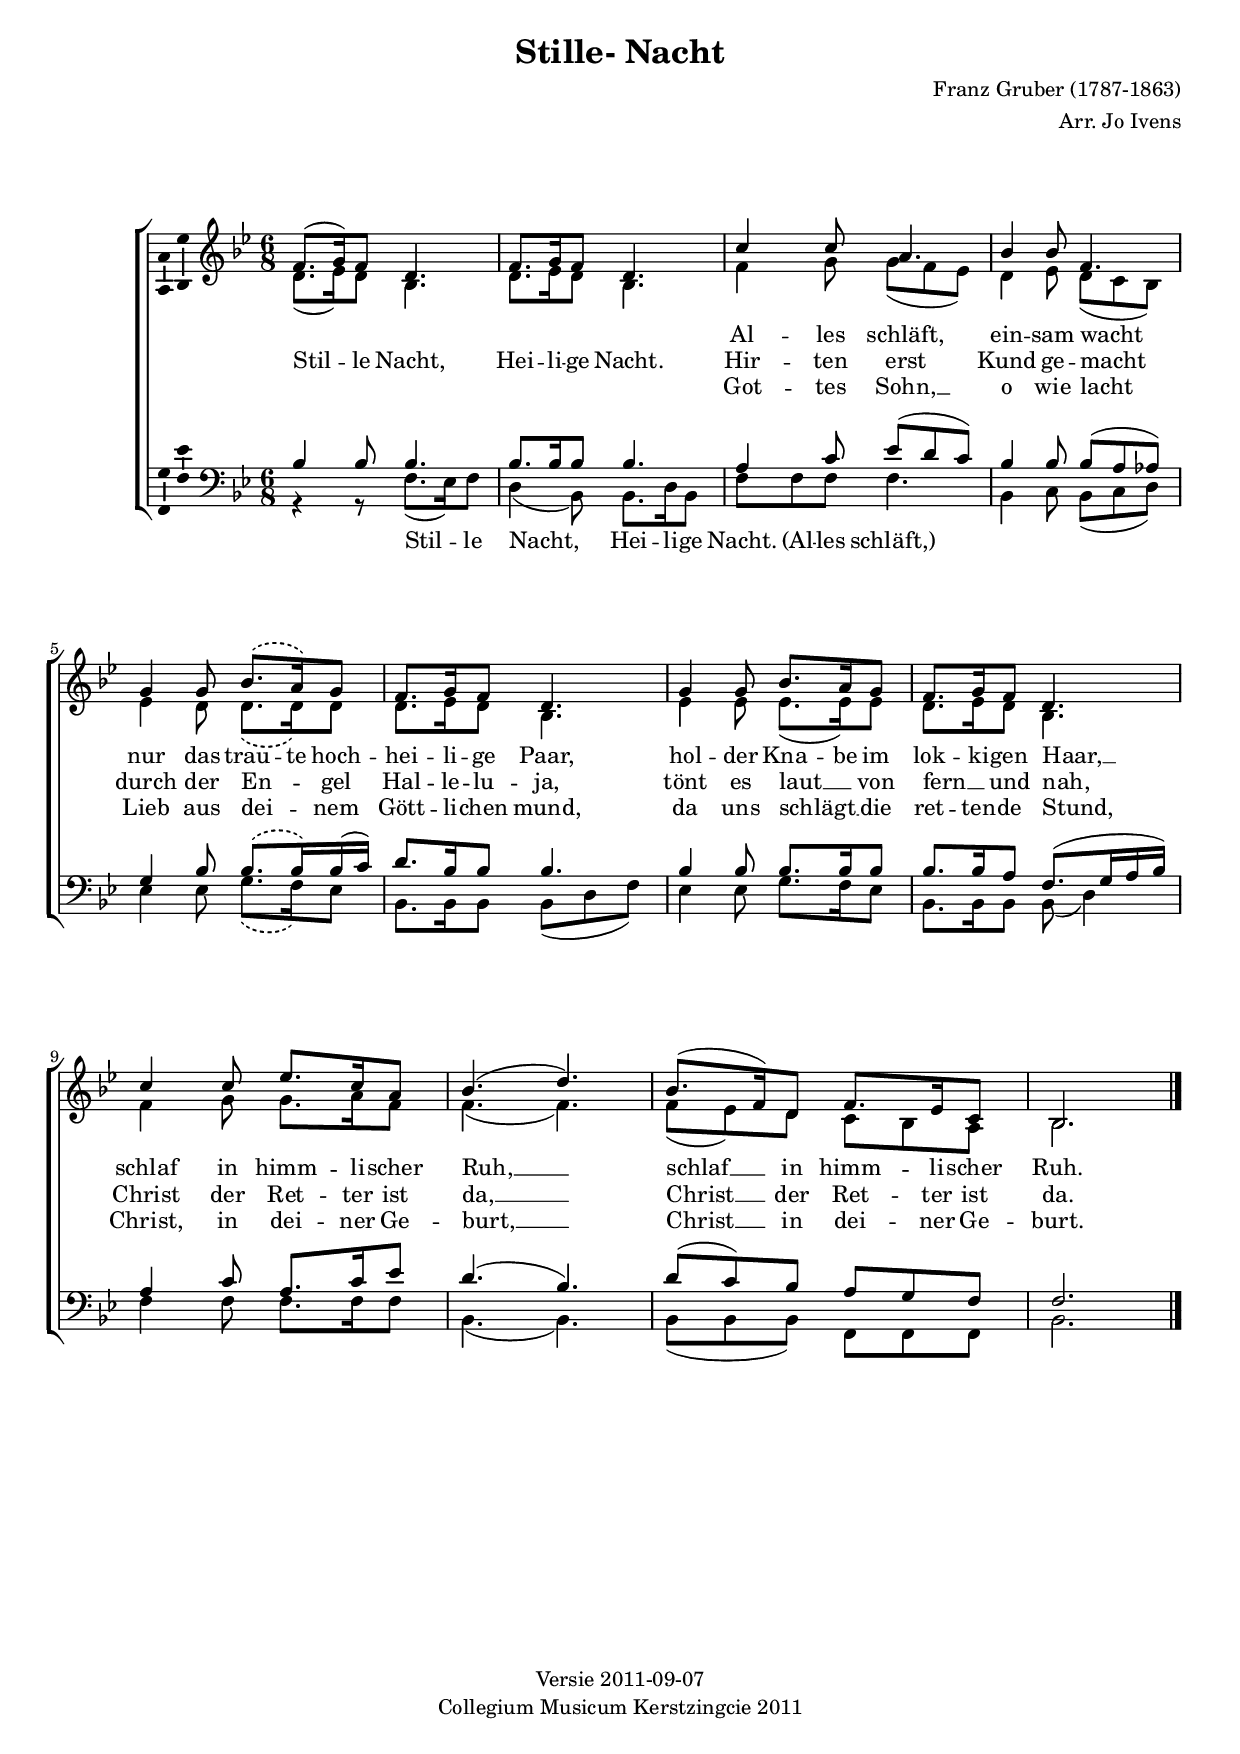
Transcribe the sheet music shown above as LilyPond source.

\version "2.12.3"
\version "2.12.3"

\header {
  title = "Stille  Nacht"
  composer = "Franz Gruber (1787-1863)"
  arranger = "Arr. Jo Ivens"
}

soprano = { 
  \time 6/8 
  \key bes \major 
  f'8.( g'16) f'8 d'4. | 
  f'8. g'16 f'8 d'4. |   
  c''4 c''8 a'4. |       
  bes'4 bes'8 f'4. |     \break

  % Abuse phrasing slur: it doesn't affect lyrics
  \phrasingSlurDashed
  g'4 g'8 bes'8.\( a'16\) g'8 |
  f'8. g'16 f'8 d'4. |
  g'4 g'8 bes'8. a'16 g'8 |
  f'8. g'16 f'8 d'4. |

  c''4 c''8 ees''8. c''16 a'8 |
  bes'4.( d''4.) |
  bes'8.( f'16) d'8 f'8. ees'16 c'8 |
  bes2. |
  \bar "|."
}

alto = {
  \key bes \major
  d'8.( ees'16) d'8 bes4. |
  d'8. ees'16 d'8 bes4. |
  f'4 g'8 g'8( f'8 ees'8) |
  d'4 ees'8 d'8( c'8 bes8) |
          
  % Abuse phrasing slur: it doesn't affect lyrics
  \phrasingSlurDashed
  ees'4 d'8 d'8.\( d'16\) d'8 |
  d'8. ees'16 d'8 bes4. |
  ees'4 ees'8 ees'8.( ees'16) ees'8 |
  d'8. ees'16 d'8 bes4. |

  f'4 g'8 g'8. a'16 f'8 |
  f'4.( f'4.) |
  f'8( ees'8) d'8 c'8 bes8 a8 |
  bes2. |
  \bar "|."
}

dynamics = {
  s8.\p s16 s2 
  s8.\pp s16 s2 
  s4\p s2 
  s4\pp s2

  s2. 
  s8. s16\> s8\! s4.
  s4 s8 s8.\< s16 s8\!
  s8 s8\> s8\! s4.

  s2. 
  s4.\< s4.\! 
  s8.\> s16 s8 s8 s8 s8\!
  s2.
}

tenor = {
  \key bes \major 
  \clef "treble_8"
  bes4 bes8 bes4. |
  bes8. bes16 bes8 bes4. |
  a4 c'8 ees'8( d'8 c'8) |
  bes4 bes8 bes8( a8 as8) |

  % Abuse phrasing slur: it doesn't affect lyrics
  \phrasingSlurDashed
  g4 bes8 bes8.\( bes16\) bes16( c'16) |
  d'8. bes16 bes8 bes4. |
  bes4 bes8 bes8. bes16 bes8 |
  bes8. bes16 a8 f8.( g16 a16 bes16) |

  a4 c'8 a8. c'16 ees'8 |
  d'4.( bes4.) |
  d'8( c'8) bes8 a8 g8 f8 |
  f2. |
  \bar "|."
}

bass = {
  \key bes \major 
  \clef bass
  r4 r8 f8.( ees16) f8 |
  d4( bes,8) bes,8. d16 bes,8 |
  f8 f8 f8 f4. |
  bes,4 c8 bes,8( c8 d8) |

  % Abuse phrasing slur: it doesn't affect lyrics
  \phrasingSlurDashed
  ees4 ees8 g8.\( f16\) ees8 |
  bes,8. bes,16 bes,8 bes,8( d8 f8) |
  ees4 ees8 g8. f16 ees8 |
  bes,8. bes,16 bes,8 bes,8( d4) |

  f4 f8 f8. f16 f8 |
  bes,4. ( bes,4. ) |
  bes,8( bes,8 bes,8) f,8 f,8 f,8 |
  bes,2. |
  \bar "|."
}

verseOne = \lyricmode {
  % Skip 7 notes
  \repeat unfold 7 { \skip 1 }
  Al -- les schläft,
  ein -- sam 
    \once \override LyricText #'self-alignment-X = #-1
    wacht
  nur das trau -- te hoch --
  hei -- li -- ge Paar,
  hol -- der Kna -- be im 
  lok -- ki -- gen 
    \once \override LyricText #'self-alignment-X = #-1
    Haar, __
  schlaf in himm -- li -- scher 
  Ruh, __
  schlaf __ in himm -- li -- scher
  Ruh.
}

verseTwo = \lyricmode {
  Stil -- le Nacht,
  Hei -- li -- ge Nacht.
  Hir -- ten erst 
  Kund ge -- 
    \once \override LyricText #'self-alignment-X = #-1
    macht
  durch der En -- _ gel 
  Hal -- le -- lu -- ja,
  tönt es laut __ _ von 
  fern __ _ und 
    \once \override LyricText #'self-alignment-X = #-1
    nah,
  Christ der Ret -- ter ist
  da, __
  Christ __ der Ret -- ter ist
  da.
}

verseThree = \lyricmode {
  % Skip 7 notes
  \repeat unfold 7 { \skip 1 }
  Got -- tes Sohn, __
  o wie 
    \once \override LyricText #'self-alignment-X = #-1
    lacht
  Lieb aus dei -- _ nem
  Gött -- li -- chen mund,
  da uns schlägt __ _ die 
  ret -- ten -- de 
    \once \override LyricText #'self-alignment-X = #-1
    Stund,
  Christ, in dei -- ner Ge -- 
  burt, __
  Christ __ in dei -- ner Ge --
  burt.
}

verseOneBass = \lyricmode {
  Stil -- le Nacht,
  Hei -- li -- ge Nacht.
  "(Al" -- les "schläft,)"
}


\header {
  title = "Stille- Nacht"
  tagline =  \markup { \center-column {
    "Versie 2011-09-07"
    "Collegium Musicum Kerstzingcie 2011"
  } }
}

#(set-global-staff-size 18)

\score {
  \new ChoirStaff <<
    \new Dynamics { \dynamics }
    \new Staff = "Upper" <<
      \new Voice = "vSoprano" { 
        % Move sopranos' ambitus a bit to the right of the altos'.
        \override Ambitus #'X-offset = #2.0
        % voiceOne has its note stems pointing upwards
        \voiceOne \soprano 
      }
      \new Voice = "vAlto" { \voiceTwo \alto }
    >>

    \new Lyrics \lyricsto "vSoprano" { \verseOne }
    \new Lyrics \lyricsto "vSoprano" { \verseTwo }
    \new Lyrics \lyricsto "vSoprano" { \verseThree }

    \new Staff = "lower" <<
      \new Voice = "vTenor" { 
        \override Ambitus #'X-offset = #2.0
        \voiceOne \tenor 
    }
      \new Voice = "vBass" { \voiceTwo \bass }
    >>
      \new Lyrics \lyricsto "vBass" { \verseOneBass }
  >>

  \layout { 
    \context { \Voice
      \consists "Ambitus_engraver"
    }
    \context { \Staff 
      \override VerticalAxisGroup #'minimum-Y-extent = #'(-2 . 2)
    }
    \context { \Lyrics 
      \override VerticalAxisGroup #'Y-extent = #'(-0.1 . 0.1)
      \override VerticalAxisGroup #'minimum-Y-extent = #'(0 . 0)
    }
    \context {
      \ChoirStaff
      \accepts Dynamics
    }
    % define Dynamics context
    \context {
      \type "Engraver_group"
      \name Dynamics
      \alias Voice
      \consists "Output_property_engraver"
      \consists "Piano_pedal_engraver"
      \consists "Script_engraver"
      \consists "New_dynamic_engraver"
      \consists "Dynamic_align_engraver"
      \consists "Text_engraver"
      \consists "Skip_event_swallow_translator"
      \consists "Axis_group_engraver"

      pedalSustainStrings = #'("Ped." "*Ped." "*")
      pedalUnaCordaStrings = #'("una corda" "" "tre corde")
      \override DynamicLineSpanner #'Y-offset = #0
      \override TextScript #'font-size = #2
      \override TextScript #'font-shape = #'italic
      \override VerticalAxisGroup #'minimum-Y-extent = #'(-1 . 1)
    }
    % modify PianoStaff context to accept Dynamics context
  }
}
